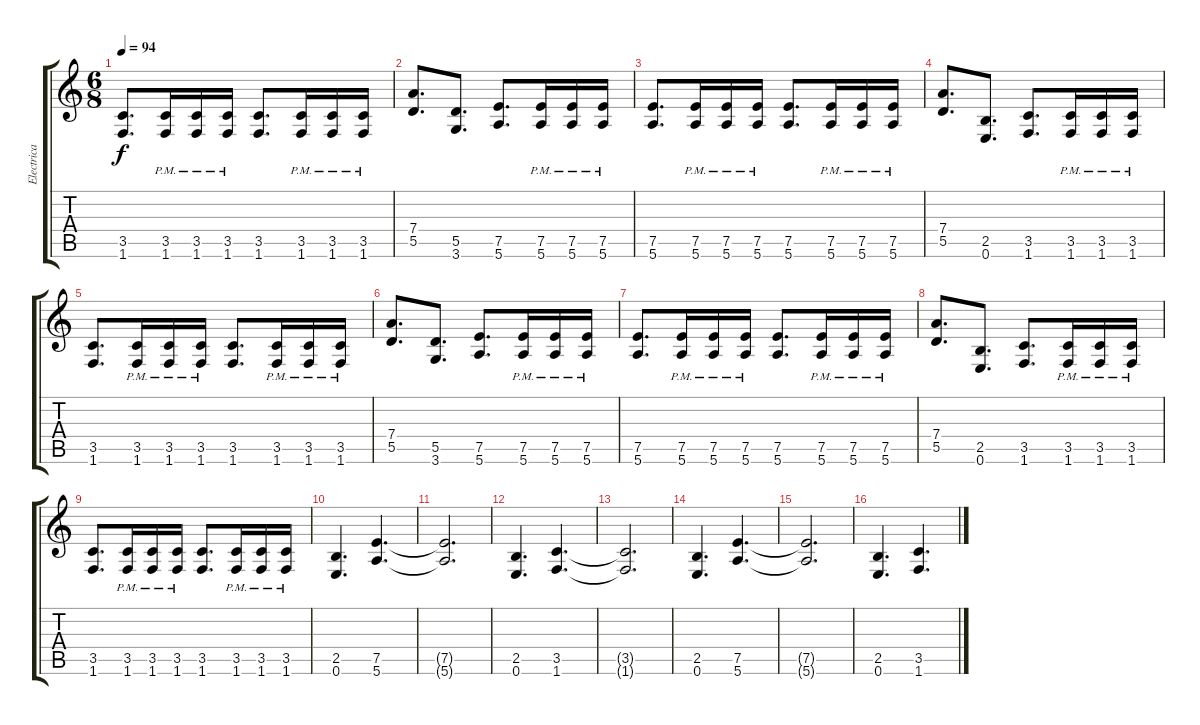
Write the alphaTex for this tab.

\track ("Electrica 3" "Electrica ") {instrument overdrivenguitar}
\staff {score tabs}
\tuning (E4 B3 G3 D3 A2 E2) {hide}
\ts (6 8)
\tempo 94
\clef g2
\ks c
(3.5 1.6).8{d dy f} (3.5{pm} 1.6{pm}).16 (3.5{pm} 1.6{pm}).16 (3.5{pm} 1.6{pm}).16 (3.5 1.6).8{d} (3.5{pm} 1.6{pm}).16 (3.5{pm} 1.6{pm}).16 (3.5{pm} 1.6{pm}).16 |
(7.4 5.5).8{d} (5.5 3.6).8{d} (7.5 5.6).8{d} (7.5{pm} 5.6{pm}).16 (7.5{pm} 5.6{pm}).16 (7.5{pm} 5.6{pm}).16 |
(7.5 5.6).8{d} (7.5{pm} 5.6{pm}).16 (7.5{pm} 5.6{pm}).16 (7.5{pm} 5.6{pm}).16 (7.5 5.6).8{d} (7.5{pm} 5.6{pm}).16 (7.5{pm} 5.6{pm}).16 (7.5{pm} 5.6{pm}).16 |
(7.4 5.5).8{d} (2.5 0.6).8{d} (3.5 1.6).8{d} (3.5{pm} 1.6{pm}).16 (3.5{pm} 1.6{pm}).16 (3.5{pm} 1.6{pm}).16 |
(3.5 1.6).8{d} (3.5{pm} 1.6{pm}).16 (3.5{pm} 1.6{pm}).16 (3.5{pm} 1.6{pm}).16 (3.5 1.6).8{d} (3.5{pm} 1.6{pm}).16 (3.5{pm} 1.6{pm}).16 (3.5{pm} 1.6{pm}).16 |
(7.4 5.5).8{d} (5.5 3.6).8{d} (7.5 5.6).8{d} (7.5{pm} 5.6{pm}).16 (7.5{pm} 5.6{pm}).16 (7.5{pm} 5.6{pm}).16 |
(7.5 5.6).8{d} (7.5{pm} 5.6{pm}).16 (7.5{pm} 5.6{pm}).16 (7.5{pm} 5.6{pm}).16 (7.5 5.6).8{d} (7.5{pm} 5.6{pm}).16 (7.5{pm} 5.6{pm}).16 (7.5{pm} 5.6{pm}).16 |
(7.4 5.5).8{d} (2.5 0.6).8{d} (3.5 1.6).8{d} (3.5{pm} 1.6{pm}).16 (3.5{pm} 1.6{pm}).16 (3.5{pm} 1.6{pm}).16 |
(3.5 1.6).8{d} (3.5{pm} 1.6{pm}).16 (3.5{pm} 1.6{pm}).16 (3.5{pm} 1.6{pm}).16 (3.5 1.6).8{d} (3.5{pm} 1.6{pm}).16 (3.5{pm} 1.6{pm}).16 (3.5{pm} 1.6{pm}).16 |
(2.5 0.6).4{d} (7.5 5.6).4{d} |
(7.5{t} 5.6{t}).2{d} |
(2.5 0.6).4{d} (3.5 1.6).4{d} |
(3.5{t} 1.6{t}).2{d} |
(2.5 0.6).4{d} (7.5 5.6).4{d} |
(7.5{t} 5.6{t}).2{d} |
(2.5 0.6).4{d} (3.5 1.6).4{d}
